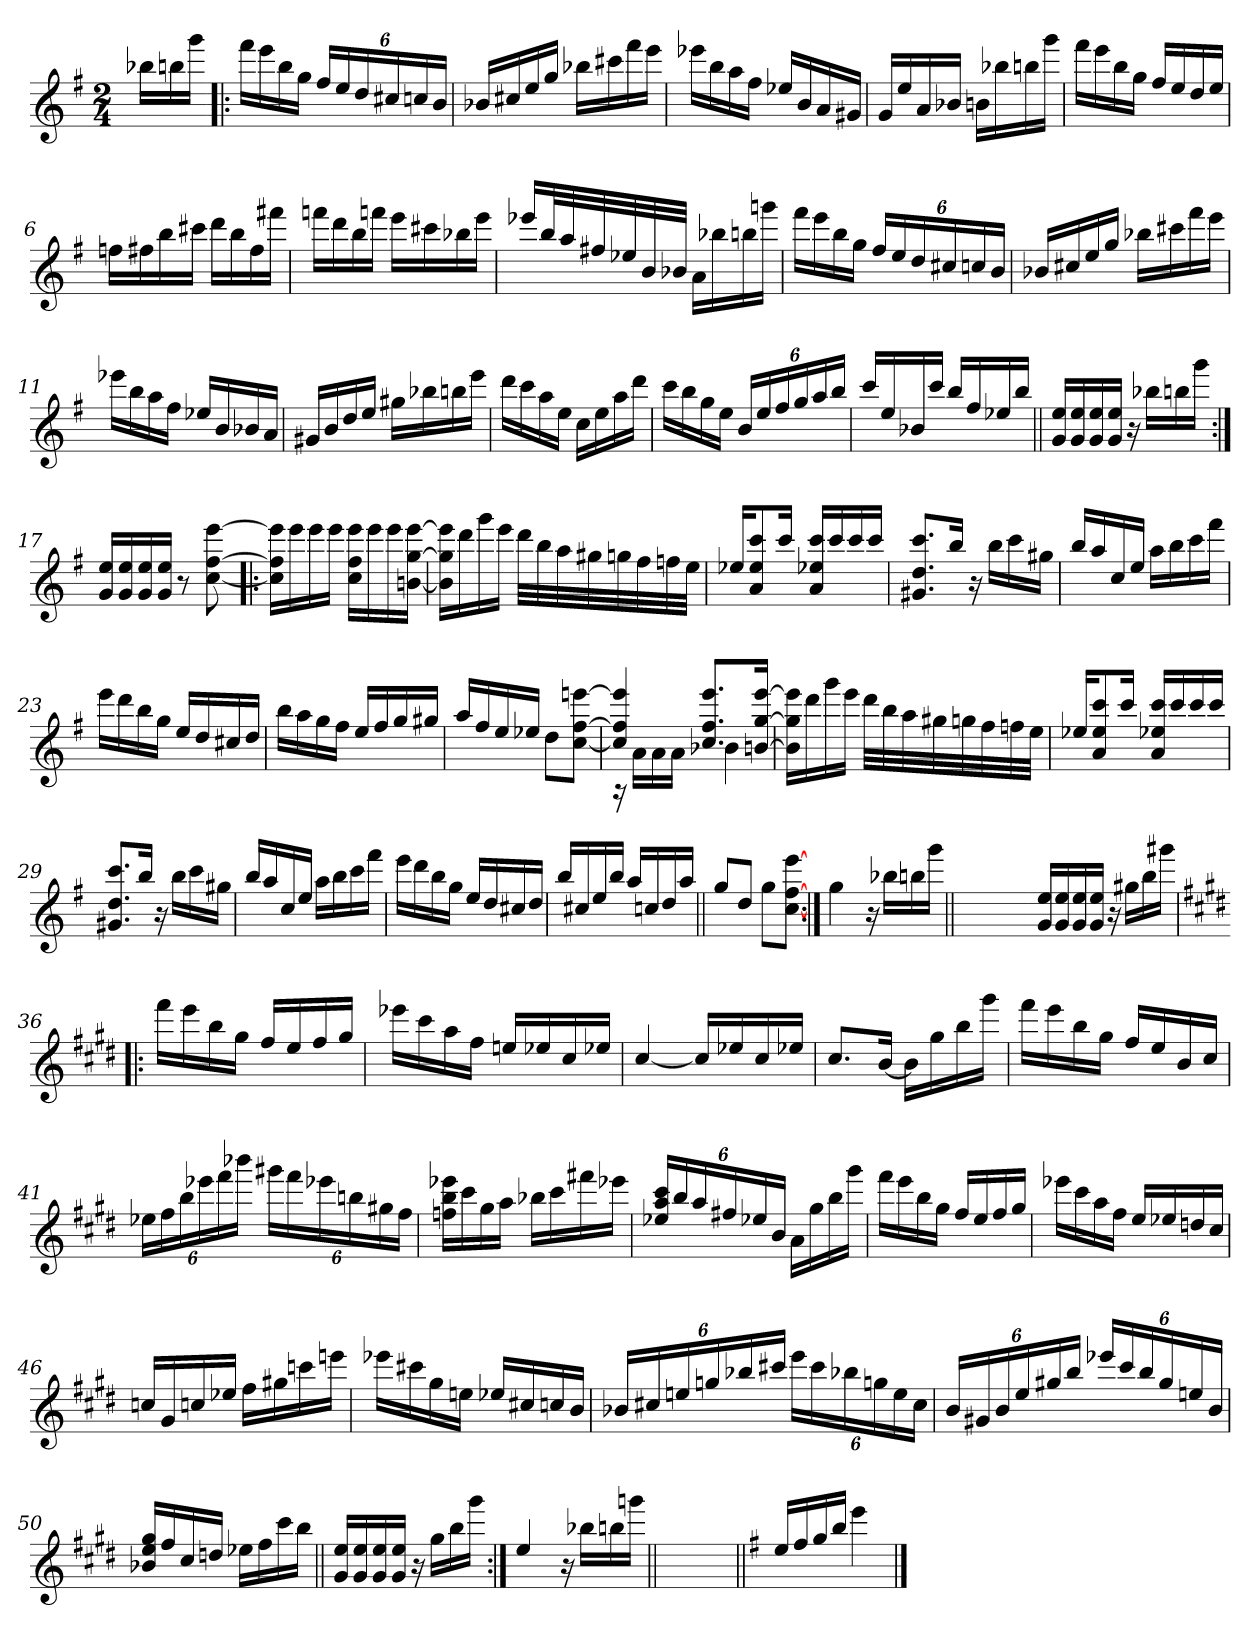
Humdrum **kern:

**kern
*part1
*staff1
*clefG2
*k[f#]
*G:
*M2/4
=
16bb-X\LL
16bbn\
16ggg\JJ
=1!|:
16fff#\LL
16eee\
16bb\
16gg\JJ
24ff#/LL
24ee/
24dd/
24cc#X/
24ccn/
24b/JJ
=2
16b-/LL
16cc#X/
16ee/
16gg/JJ
16bb-X\LL
16ccc#X\
16fff#\
16eee\JJ
=3
16eee-X\LL
16bb\
16aa\
16ff#\JJ
16ee-X/LL
16b/
16a/
16g#X/JJ
!!LO:LB:g=z
=4
16g/LL
16ee/
16a/
16b-X/JJ
16bn\LL
16bb-X\
16bbn\
16ggg\JJ
=5
16fff#\LL
16eee\
16bb\
16gg\JJ
16ff#/LL
16ee/
16dd/
16ee/JJ
=6
16ffn\LL
16ff#X\
16bb\
16ccc#X\JJ
16ddd\LL
16bb\
16ff#\
16fff#X\JJ
=7
16fffn\LL
16ddd\
16bb\
16fffn\JJ
16eee\LL
16ccc#X\
16bb-X\
16eee\JJ
!!LO:LB:g=z
=8
16eee-X/LL
32bb/L
32aa/
32ff#X/
32ee-X/
32b/
32b-X/JJJ
16a\LL
16bb-X\
16bbn\
16gggn\JJ
=9
16fff#\LL
16eee\
16bb\
16gg\JJ
24ff#/LL
24ee/
24dd/
24cc#X/
24ccn/
24b/JJ
=10
16b-/LL
16cc#X/
16ee/
16gg/JJ
16bb-X\LL
16ccc#X\
16fff#\
16eee\JJ
!!LO:LB:g=z
=11
16eee-X\LL
16bb\
16aa\
16ff#\JJ
16ee-X/LL
16b/
16b-X/
16a/JJ
=12
16g#X/LL
16b/
16dd/
16ee/JJ
16gg#X\LL
16bb-X\
16bbn\
16eee\JJ
=13
16ddd\LL
16ccc\
16aa\
16ee\JJ
16cc\LL
16ee\
16aa\
16ddd\JJ
=14
16ccc\LL
16bb\
16gg\
16ee\JJ
24b/LL
24ee/
24ff#/
24gg/
24aa/
24bb/JJ
!!LO:LB:g=z
=15
16ccc/LL
16ee/
16b-X/
16ccc/JJ
16bb/LL
16ff#/
16ee-X/
16bb/JJ
=16||
16g/ 16ee/LL
16g/ 16ee/
16g/ 16ee/
16g/ 16ee/JJ
16r
16bb-X\LL
16bbn\
16ggg\JJ
=17:|!
16g/ 16ee/LL
16g/ 16ee/
16g/ 16ee/
16g/ 16ee/JJ
8r
[8cc\ [8ff#\ [8eee\
=18!|:
16cc\] 16ff#\] 16eee\]LL
16eee\
16eee\
16eee\JJ
16cc\ 16ff#\ 16eee\LL
16eee\
16eee\
[16bn\ [16gg\ [16eee\JJ
!!LO:LB:g=z
=19
16b\] 16gg\] 16eee\]LL
16ddd\
16ggg\
16eee\JJ
32ddd\LLL
32bb\
32aa\
32gg#X\
32ggn\
32ff#\
32ffn\
32ee\JJJ
=20
16ee-X/KL
8a/ 8ee-/ 8ccc/
16ccc/Jk
16a/ 16ee-X/ 16ccc/LL
16ccc/
16ccc/
16ccc/JJ
=21
8.g#X/ 8.dd/ 8.ccc/L
16bb/Jk
16r
16bb\LL
16ccc\
16gg#X\JJ
=22
16bb/LL
16aa/
16cc/
16ee/JJ
16aa\LL
16bb\
16ccc\
16fff#\JJ
!!LO:LB:g=z
=23
16eee\LL
16ddd\
16bb\
16gg\JJ
16ee/LL
16dd/
16cc#X/
16dd/JJ
=24
16bb\LL
16aa\
16gg\
16ff#\JJ
16ee/LL
16ff#/
16gg/
16gg#X/JJ
=25
16aa/LL
16ff#/
16ee/
16ee-X/JJ
8dd\L
[8cc\ [8ff#\ [8eeen\J
=26
*^
4cc/] 4ff#/] 4eee/]	16rA
.	16a\LL
.	16a\
.	16a\JJ
8.cc/ 8.ff#/ 8.eee/L	4b-X\
[>16b/ [>16gg/ [>16eee/Jk	.
*v	*v
!!LO:LB:g=z
=27
16b\] 16gg\] 16eee\]LL
16ddd\
16ggg\
16eee\JJ
32ddd\LLL
32bb\
32aa\
32gg#X\
32ggn\
32ff#\
32ffn\
32ee\JJJ
=28
16ee-X/KL
8a/ 8ee-/ 8ccc/
16ccc/Jk
16a/ 16ee-X/ 16ccc/LL
16ccc/
16ccc/
16ccc/JJ
=29
8.g#X/ 8.dd/ 8.ccc/L
16bb/Jk
16r
16bb\LL
16ccc\
16gg#X\JJ
=30
16bb/LL
16aa/
16cc/
16ee/JJ
16aa\LL
16bb\
16ccc\
16fff#\JJ
!!LO:LB:g=z
=31
16eee\LL
16ddd\
16bb\
16gg\JJ
16ee/LL
16dd/
16cc#X/
16dd/JJ
=32
16bb/LL
16cc#X/
16ee/
16bb/JJ
16aa/LL
16ccn/
16dd/
16aa/JJ
=33||
8gg/L
8dd/J
8gg\L
[8cc\ [8ff#\ [8eee\J
=34:|!
4gg\
16r
16bb-X\LL
16bbn\
16ggg\JJ
=34X341||
2ryy
!!LO:PB:g=z
=35-
16g/ 16ee/LL
16g/ 16ee/
16g/ 16ee/
16g/ 16ee/JJ
16r
16gg#X\LL
16bb\
16ggg#X\JJ
=36!|:
*k[f#c#g#d#]
*E:
16fff#\LL
16eee\
16bb\
16gg#\JJ
16ff#/LL
16ee/
16ff#/
16gg#/JJ
=37
16eee-X\LL
16ccc#\
16aa\
16ff#\JJ
16een/LL
16ee-X/
16cc#/
16ee-X/JJ
=38
[4cc#/
16cc#/LL]
16ee-X/
16cc#/
16ee-X/JJ
!!LO:LB:g=z
=39
8.cc#/L
[16b/Jk
16b\LL]
16gg#\
16bb\
16ggg#\JJ
=40
16fff#\LL
16eee\
16bb\
16gg#\JJ
16ff#/LL
16ee/
16b/
16cc#/JJ
=41
24ee-X\LL
24ff#\
24bb\
24eee-X\
24fff#\
24bbb-X\JJ
24ggg#X\LL
24fff#\
24eee-X\
24bbn\
24gg#X\
24ff#\JJ
=42
16ffn\ 16bb\ 16eee-X\LL
16ccc#\
16gg#\
16aa\JJ
16bb-X\LL
16ccc#\
16fff#X\
16eee-X\JJ
!!LO:LB:g=z
=43
24ee-X/ 24aa/ 24ccc#/LL
24bb/
24aa/
24ff#X/
24ee-X/
24b/JJ
16a\LL
16gg#\
16bb\
16ggg#\JJ
=44
16fff#\LL
16eee\
16bb\
16gg#\JJ
16ff#/LL
16ee/
16ff#/
16gg#/JJ
=45
16eee-X\LL
16ccc#\
16aa\
16ff#\JJ
16ee/LL
16ee-X/
16ddn/
16cc#/JJ
=46
16cc/LL
16g#/
16ccn/
16ee-X/JJ
16ff#\LL
16gg#X\
16cccn\
16eeen\JJ
!!LO:LB:g=z
=47
16eee-X\LL
16ccc#X\
16gg#\
16een\JJ
16ee-X/LL
16cc#X/
16ccn/
16b/JJ
=48
24b-X/LL
24cc#X/
24een/
24ggn/
24bb-X/
24ccc#X/JJ
24eee\LL
24ccc#\
24bb-X\
24ggn\
24ee\
24cc#\JJ
=49
24b/LL
24g#X/
24b/
24ee/
24gg#X/
24bb/JJ
24eee-X/LL
24ccc#/
24bb/
24gg#/
24een/
24b/JJ
!!LO:LB:g=z
=50
16b-X/ 16ee/ 16gg#/LL
16ff#/
16cc#/
16ddn/JJ
16ee-X\LL
16ff#\
16ccc#\
16bb\JJ
=51||
16g#/ 16ee/LL
16g#/ 16ee/
16g#/ 16ee/
16g#/ 16ee/JJ
16r
16gg#\LL
16bb\
16ggg#\JJ
=52:|!
4ee/
16r
16bb-X\LL
16bbn\
16gggn\JJ
=53||
2ryy
=54||
*k[f#]
*G:
16ee/LL
16ff#/
16gg/
16bb/JJ
4eee\
==
*-
